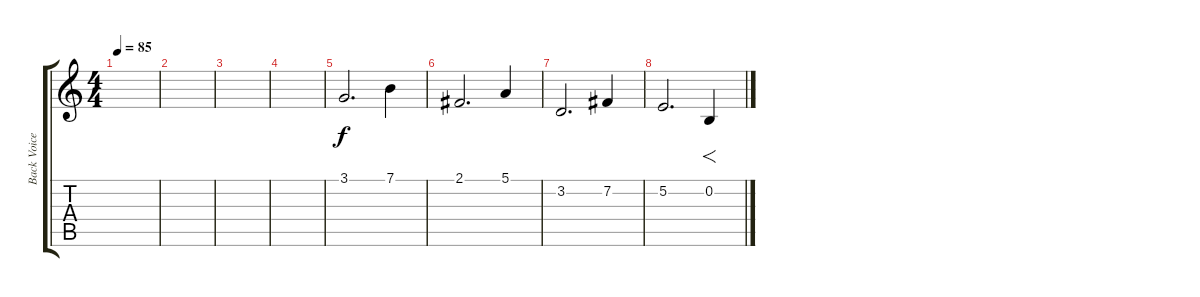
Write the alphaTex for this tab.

\track ("Back Voice - John" "Back Voice") {instrument choiraahs}
\staff {score tabs}
\tuning (E4 B3 G3 D3 A2 E2) {hide}
\ts (4 4)
\tempo 85
\clef g2
\ks c
|
|
|
|
3.1.2{d} 7.1.4 |
2.1.2{d} 5.1.4 |
3.2.2{d} 7.2.4 |
5.2.2{d} 0.2.4{f}
